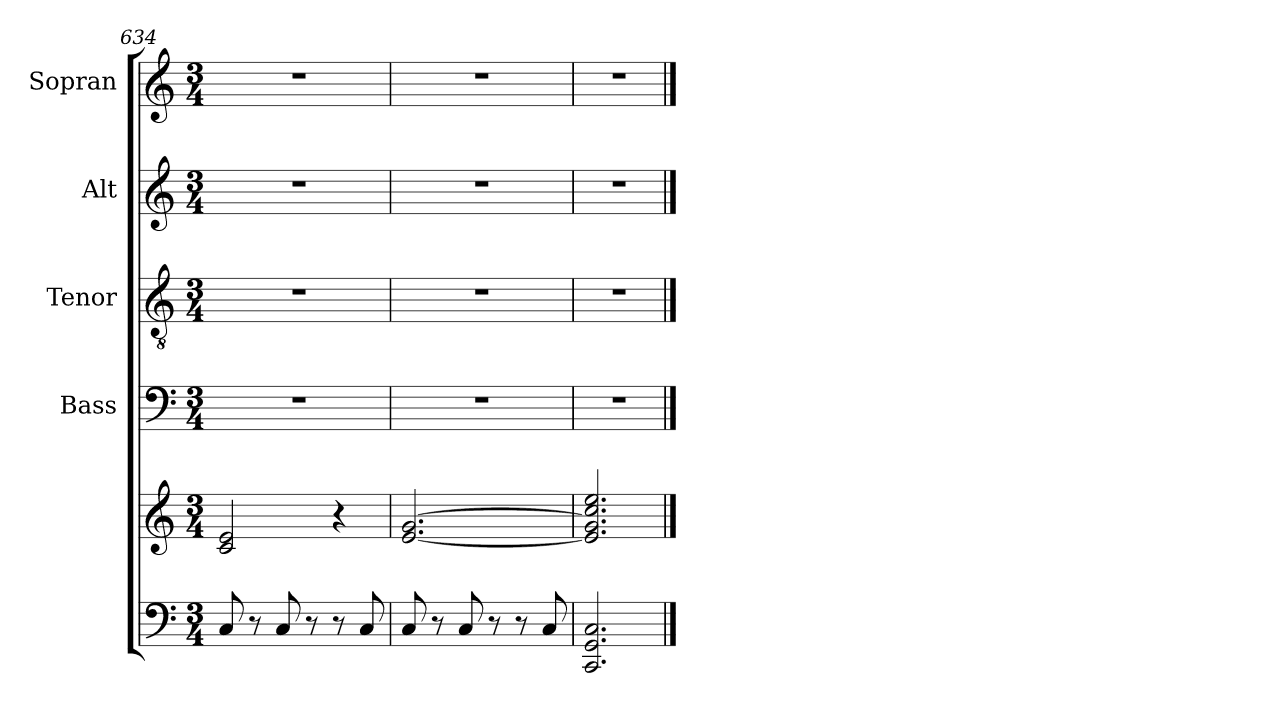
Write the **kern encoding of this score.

**kern	**kern	**kern	**kern	**kern	**kern
*part5	*part5	*part4	*part3	*part2	*part1
*staff6	*staff5	*staff4	*staff3	*staff2	*staff1
*	*	*I"Bass	*I"Tenor	*I"Alt	*I"Sopran
*	*	*I'B.	*I'T.	*I'A.	*I'S.
*clefF4	*clefG2	*clefF4	*clefGv2	*clefG2	*clefG2
*k[]	*k[]	*k[]	*k[]	*k[]	*k[]
*C:	*C:	*C:	*C:	*C:	*C:
*M3/4	*M3/4	*M3/4	*M3/4	*M3/4	*M3/4
=634	=634	=634	=634	=634	=634
8C/	2c/ 2e/	2.r	2.r	2.r	2.r
8r	.	.	.	.	.
8C/	.	.	.	.	.
8r	.	.	.	.	.
8r	4r	.	.	.	.
8C/	.	.	.	.	.
=635	=635	=635	=635	=635	=635
8C/	[2.e/ [2.g/	2.r	2.r	2.r	2.r
8r	.	.	.	.	.
8C/	.	.	.	.	.
8r	.	.	.	.	.
8r	.	.	.	.	.
8C/	.	.	.	.	.
=636	=636	=636	=636	=636	=636
2.CC/ 2.GG/ 2.C/	2.e/] 2.g/] 2.cc/ 2.ee/	2.r	2.r	2.r	2.r
==	==	==	==	==	==
*-	*-	*-	*-	*-	*-
